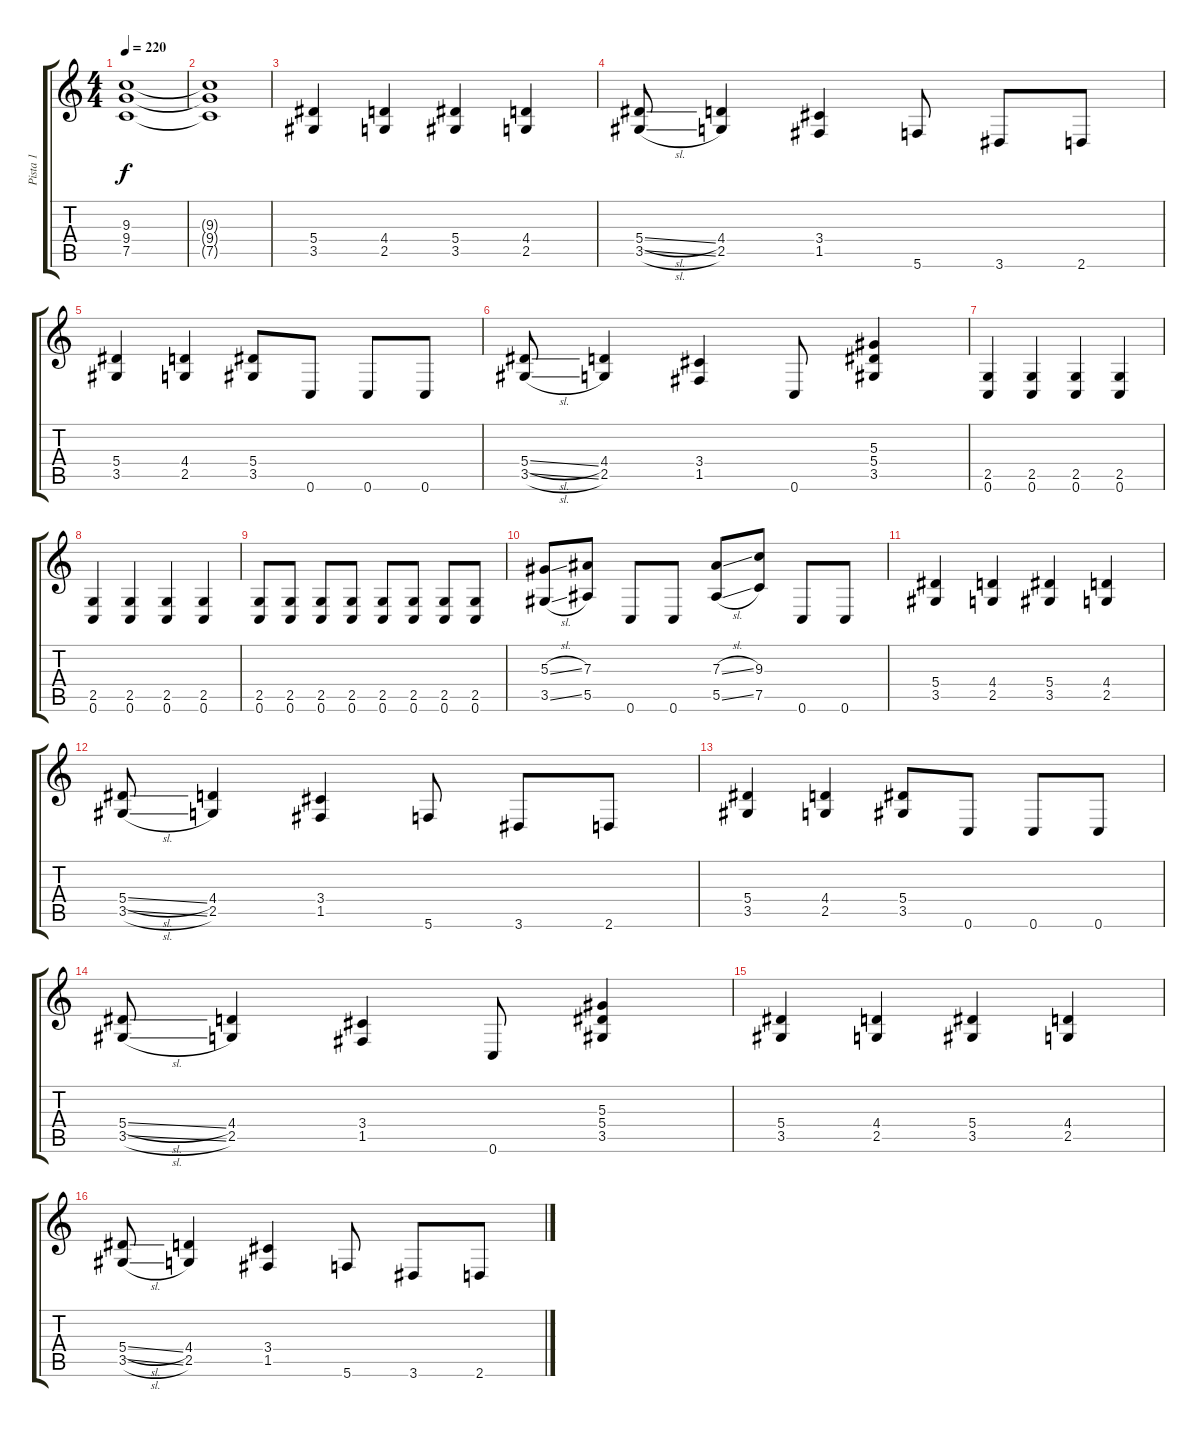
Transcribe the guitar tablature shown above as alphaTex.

\track ("Pista 1" "Pista 1") {instrument distortionguitar}
\staff {score tabs}
\tuning (C4 G3 Eb3 Bb2 F2 C2) {hide}
\ts (4 4)
\tempo 220
\clef g2
\ks c
(9.3{t} 9.4{t} 7.5{t}).1{dy f} |
(9.3{t} 9.4{t} 7.5{t}).1 |
(5.4 3.5).4 (4.4 2.5).4 (5.4 3.5).4 (4.4 2.5).4 |
(5.4{sl} 3.5{sl}).8 (4.4 2.5).4 (3.4 1.5).4 5.6.8 3.6.8 2.6.8 |
(5.4 3.5).4 (4.4 2.5).4 (5.4 3.5).8 0.6.8 0.6.8 0.6.8 |
(5.4{sl} 3.5{sl}).8 (4.4 2.5).4 (3.4 1.5).4 0.6.8 (5.3 5.4 3.5).4 |
(2.5 0.6).4 (2.5 0.6).4 (2.5 0.6).4 (2.5 0.6).4 |
(2.5 0.6).4 (2.5 0.6).4 (2.5 0.6).4 (2.5 0.6).4 |
(2.5 0.6).8 (2.5 0.6).8 (2.5 0.6).8 (2.5 0.6).8 (2.5 0.6).8 (2.5 0.6).8 (2.5 0.6).8 (2.5 0.6).8 |
(5.3{sl} 3.5{sl}).8 (7.3 5.5).8 0.6.8 0.6.8 (7.3{sl} 5.5{sl}).8 (9.3 7.5).8 0.6.8 0.6.8 |
(5.4 3.5).4 (4.4 2.5).4 (5.4 3.5).4 (4.4 2.5).4 |
(5.4{sl} 3.5{sl}).8 (4.4 2.5).4 (3.4 1.5).4 5.6.8 3.6.8 2.6.8 |
(5.4 3.5).4 (4.4 2.5).4 (5.4 3.5).8 0.6.8 0.6.8 0.6.8 |
(5.4{sl} 3.5{sl}).8 (4.4 2.5).4 (3.4 1.5).4 0.6.8 (5.3 5.4 3.5).4 |
(5.4 3.5).4 (4.4 2.5).4 (5.4 3.5).4 (4.4 2.5).4 |
(5.4{sl} 3.5{sl}).8 (4.4 2.5).4 (3.4 1.5).4 5.6.8 3.6.8 2.6.8
